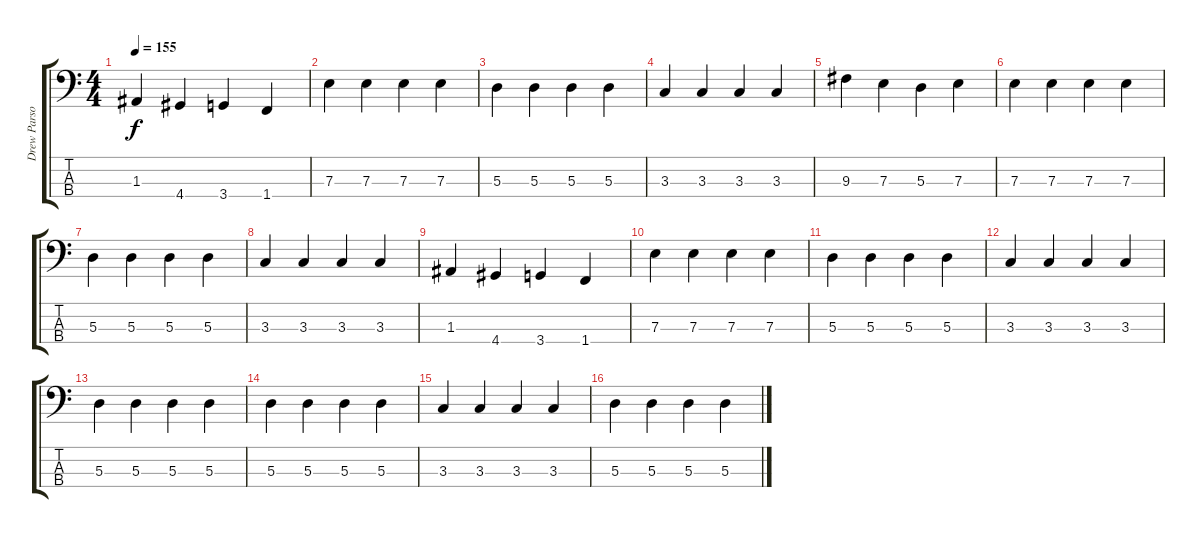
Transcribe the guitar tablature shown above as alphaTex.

\track ("Drew Parsons" "Drew Parso") {instrument electricbasspick}
\staff {score tabs}
\tuning (G2 D2 A1 E1) {hide}
\ts (4 4)
\tempo 155
\clef f4
\ks c
1.3.4{dy f} 4.4.4 3.4.4 1.4.4 |
7.3.4 7.3.4 7.3.4 7.3.4 |
5.3.4 5.3.4 5.3.4 5.3.4 |
3.3.4 3.3.4 3.3.4 3.3.4 |
9.3.4 7.3.4 5.3.4 7.3.4 |
7.3.4 7.3.4 7.3.4 7.3.4 |
5.3.4 5.3.4 5.3.4 5.3.4 |
3.3.4 3.3.4 3.3.4 3.3.4 |
1.3.4 4.4.4 3.4.4 1.4.4 |
7.3.4 7.3.4 7.3.4 7.3.4 |
5.3.4 5.3.4 5.3.4 5.3.4 |
3.3.4 3.3.4 3.3.4 3.3.4 |
5.3.4 5.3.4 5.3.4 5.3.4 |
5.3.4 5.3.4 5.3.4 5.3.4 |
3.3.4 3.3.4 3.3.4 3.3.4 |
5.3.4 5.3.4 5.3.4 5.3.4
